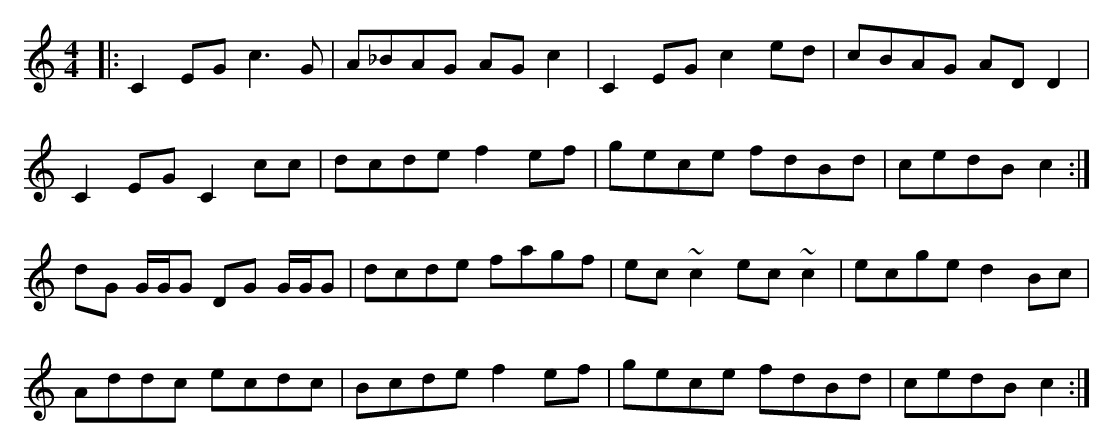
X:1
M:4/4
K:C
|:C2 EG c3 G|A_BAG AG c2|C2 EG c2 ed|cBAG AD D2|
C2EG C2 cc|dcde f2 ef|gece fdBd|cedB c2:|
dG G/G/G DG G/G/G|dcde fagf|ec ~c2 ec ~c2|ecge d2 Bc|
Addc ecdc|Bcde f2 ef|gece fdBd|cedB c2:|
